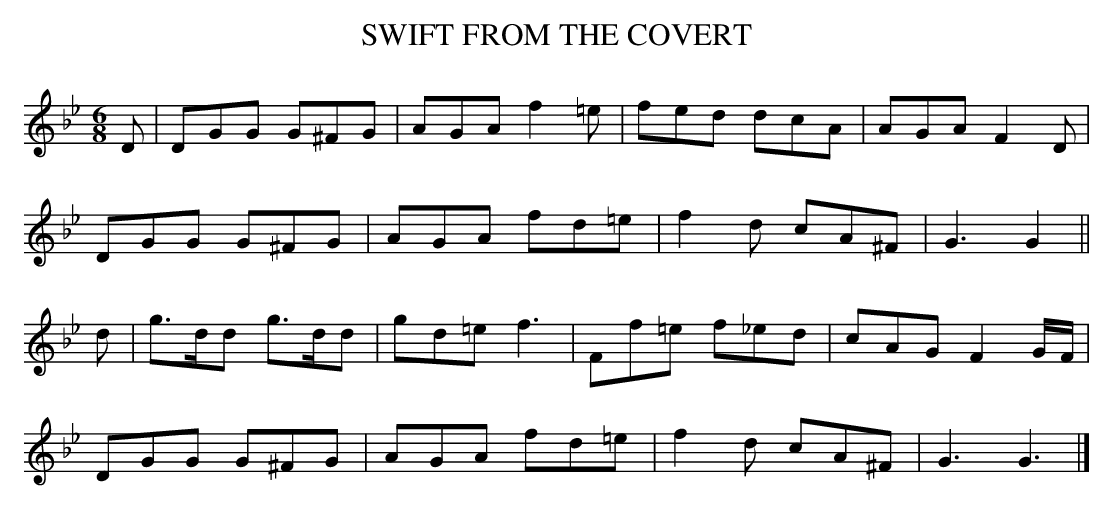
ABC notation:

X:1
T:SWIFT FROM THE COVERT
Y:"con spirito"
M:6/8
L:1/8
K:Gm
D|DGG G^FG|AGA f2=e|fed dcA|AGA F2D|
DGG G^FG|AGA fd=e|f2d cA^F|G3G2||
d|g>dd g>dd|gd=e f3|Ff=e f_ed|cAG F2G/F/|
DGG G^FG|AGA fd=e|f2d cA^F|G3G3|]
